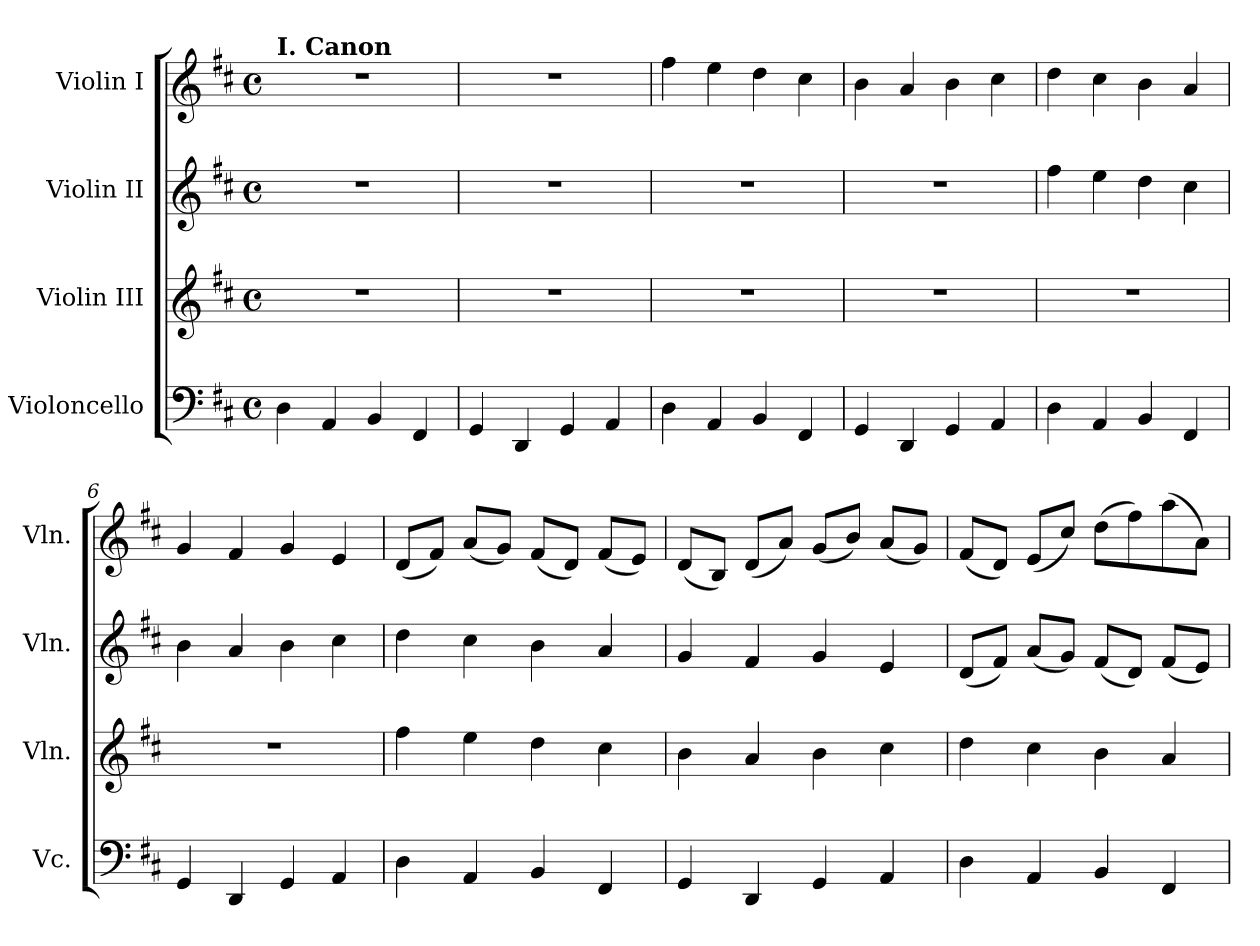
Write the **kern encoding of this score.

**kern	**kern	**kern	**kern
*part4	*part3	*part2	*part1
*staff4	*staff3	*staff2	*staff1
*I"Violoncello	*I"Violin III	*I"Violin II	*I"Violin I
*I'Vc.	*I'Vln.	*I'Vln.	*I'Vln.
*clefF4	*clefG2	*clefG2	*clefG2
*k[f#c#]	*k[f#c#]	*k[f#c#]	*k[f#c#]
*M4/4	*M4/4	*M4/4	*M4/4
*met(c)	*met(c)	*met(c)	*met(c)
=1	=1	=1	=1
!	!	!	!LO:TX:a:B:t=I. Canon
4D\	1r	1r	1r
4AA/	.	.	.
4BB/	.	.	.
4FF#/	.	.	.
=2	=2	=2	=2
4GG/	1r	1r	1r
4DD/	.	.	.
4GG/	.	.	.
4AA/	.	.	.
=3	=3	=3	=3
4D\	1r	1r	4ff#\
4AA/	.	.	4ee\
4BB/	.	.	4dd\
4FF#/	.	.	4cc#\
=4	=4	=4	=4
4GG/	1r	1r	4b\
4DD/	.	.	4a/
4GG/	.	.	4b\
4AA/	.	.	4cc#\
=5	=5	=5	=5
4D\	1r	4ff#\	4dd\
4AA/	.	4ee\	4cc#\
4BB/	.	4dd\	4b\
4FF#/	.	4cc#\	4a/
=6	=6	=6	=6
4GG/	1r	4b\	4g/
4DD/	.	4a/	4f#/
4GG/	.	4b\	4g/
4AA/	.	4cc#\	4e/
=7	=7	=7	=7
4D\	4ff#\	4dd\	(8d/L
.	.	.	8f#/J)
4AA/	4ee\	4cc#\	(8a/L
.	.	.	8g/J)
4BB/	4dd\	4b\	(8f#/L
.	.	.	8d/J)
4FF#/	4cc#\	4a/	(8f#/L
.	.	.	8e/J)
!!LO:LB:g=z
=8	=8	=8	=8
4GG/	4b\	4g/	(8d/L
.	.	.	8B/J)
4DD/	4a/	4f#/	(8d/L
.	.	.	8a/J)
4GG/	4b\	4g/	(8g/L
.	.	.	8b/J)
4AA/	4cc#\	4e/	(8a/L
.	.	.	8g/J)
=9	=9	=9	=9
4D\	4dd\	(8d/L	(8f#/L
.	.	8f#/J)	8d/J)
4AA/	4cc#\	(8a/L	(8e/L
.	.	8g/J)	8cc#/J)
4BB/	4b\	(8f#/L	(8dd\L
.	.	8d/J)	8ff#\)
4FF#/	4a/	(8f#/L	(8aa\
.	.	8e/J)	8a\J)
=	=	=	=
*-	*-	*-	*-
